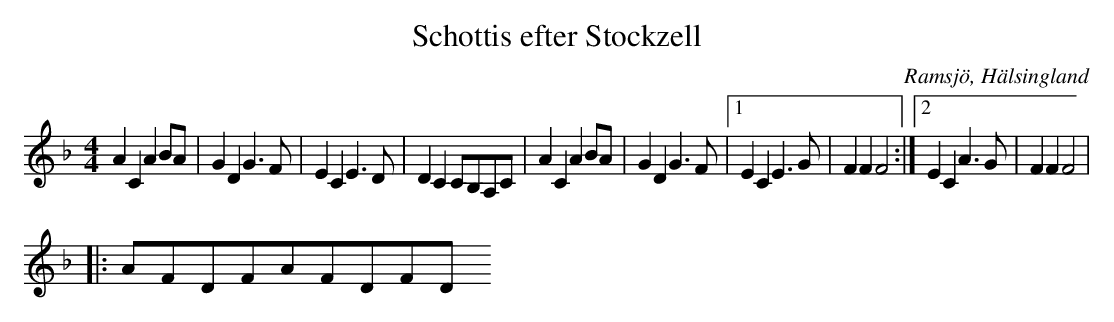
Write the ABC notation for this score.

X:1
T: Schottis efter Stockzell
O: Ramsjö, Hälsingland
M: 4/4
L: 1/8
K: F
A2 C2 A2 BA|G2 D2 G2>F2|E2 C2 E2>D2|D2 C2 CB,A,C|A2 C2 A2 BA|G2 D2 G2>F2|1 E2 C2 E2>G2|F2 F2 F4:|2 E2 C2 A2>G2|F2 F2 F4|
|:AFDFAFDFD
